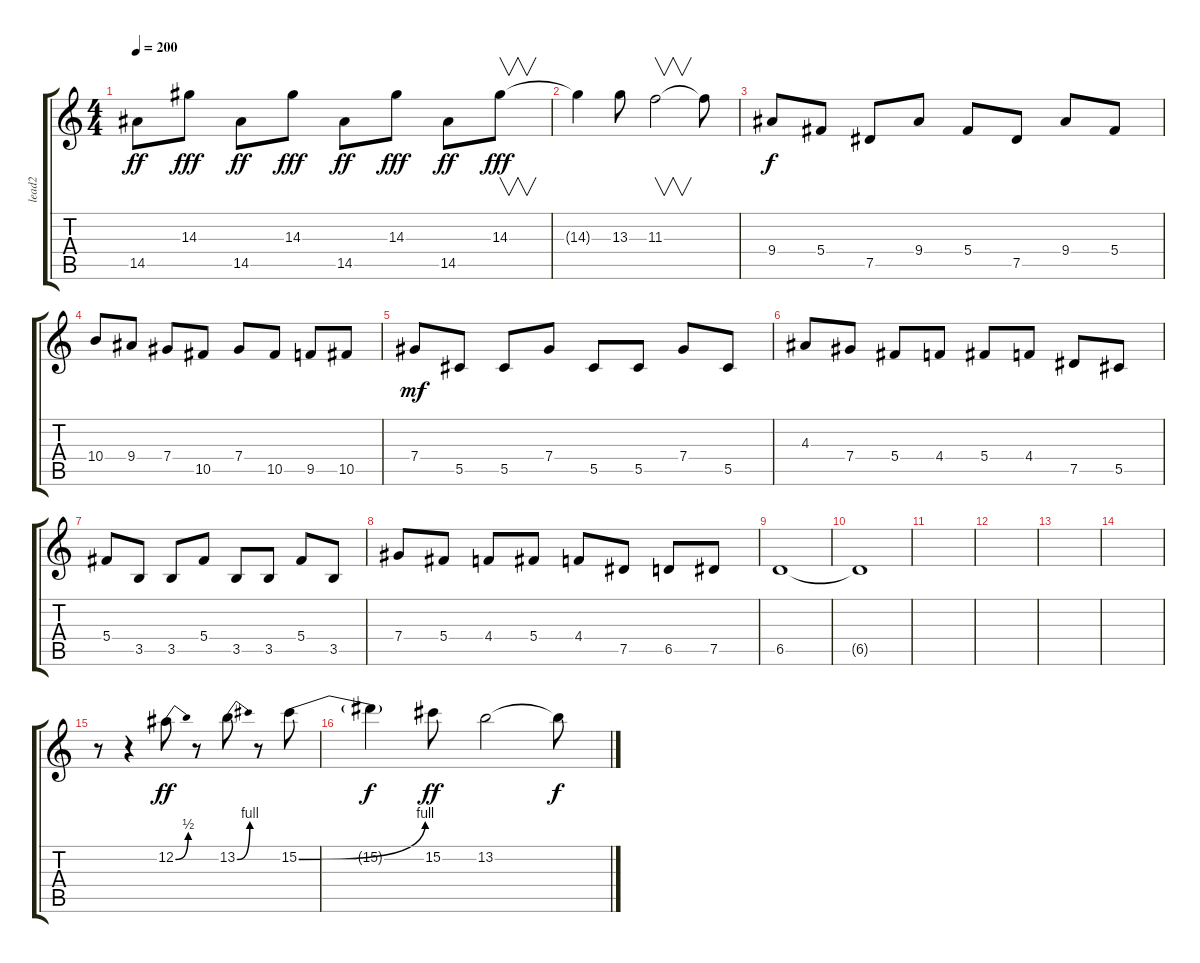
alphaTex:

\track ("lead2" "lead2") {instrument distortionguitar}
\staff {score tabs}
\tuning (Eb4 Bb3 Gb3 Db3 Ab2 Eb2) {hide}
\ts (4 4)
\tempo 200
\clef g2
\ks c
14.5.8{dy ff} 14.3.8{dy fff} 14.5.8{dy ff} 14.3.8{dy fff} 14.5.8{dy ff} 14.3.8{dy fff} 14.5.8{dy ff} 14.3.8{v dy fff} |
14.3{t}.4 13.3.8 11.3.2{v} 11.3{t}.8 |
9.4.8{dy f} 5.4.8 7.5.8 9.4.8 5.4.8 7.5.8 9.4.8 5.4.8 |
10.4.8 9.4.8 7.4.8 10.5.8 7.4.8 10.5.8 9.5.8 10.5.8 |
7.4.8{dy mf} 5.5.8 5.5.8 7.4.8 5.5.8 5.5.8 7.4.8 5.5.8 |
4.3.8 7.4.8 5.4.8 4.4.8 5.4.8 4.4.8 7.5.8 5.5.8 |
5.4.8 3.5.8 3.5.8 5.4.8 3.5.8 3.5.8 5.4.8 3.5.8 |
7.4.8 5.4.8 4.4.8 5.4.8 4.4.8 7.5.8 6.5.8 7.5.8 |
6.5.1 |
6.5{t}.1 |
|
|
|
|
r.8 r.4 12.2{be (bend 0 0 60 2)}.8{dy ff} r.8 13.2{be (bend 0 0 60 4)}.8 r.8 15.2{be (bend 0 0 60 4)}.8 |
15.2{t}.4{dy f} 15.2.8{dy ff} 13.2.2 13.2{t}.8{dy f}
